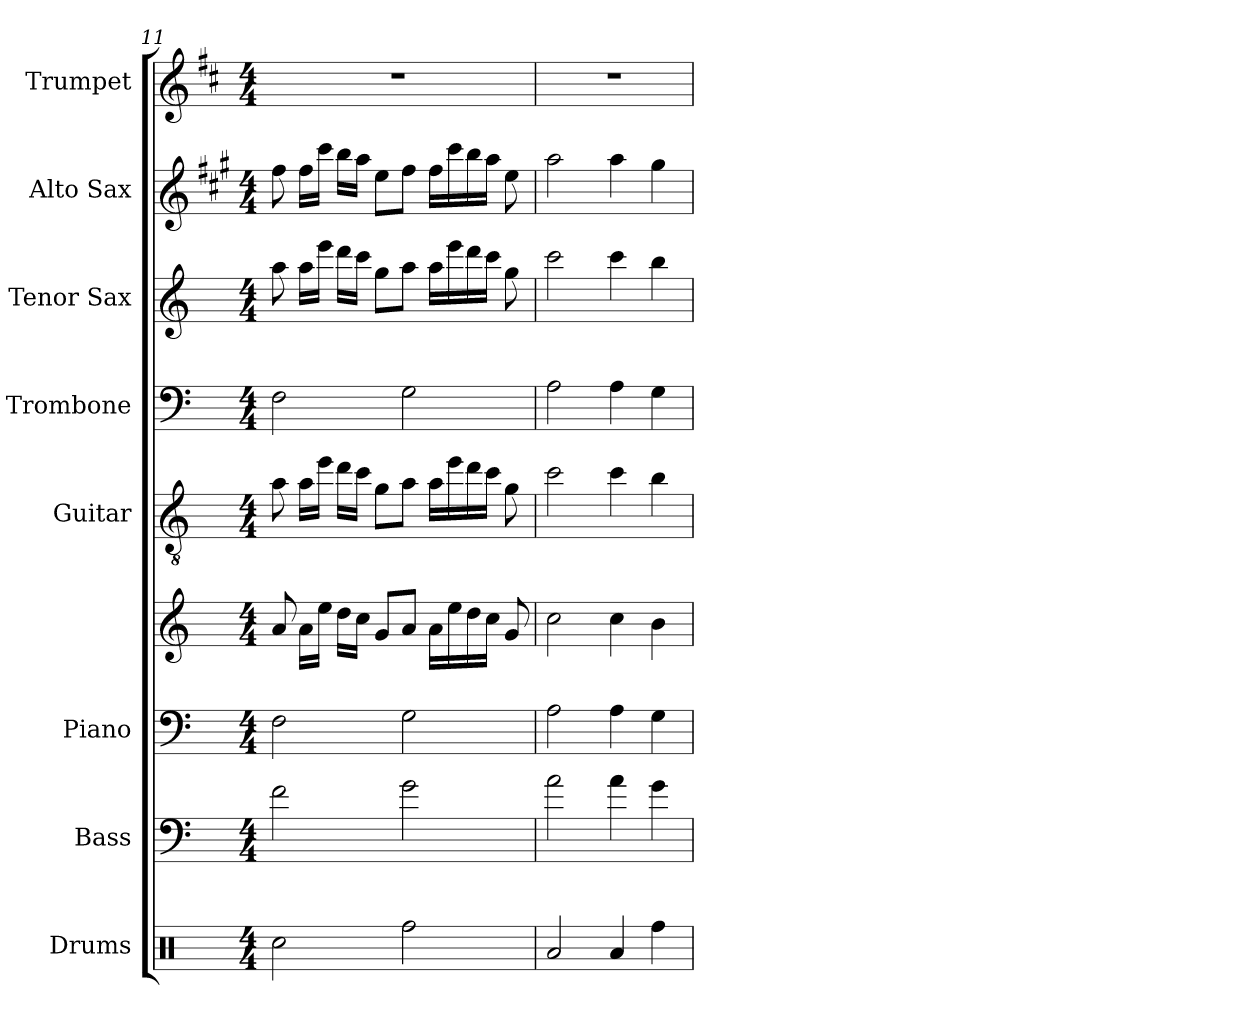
**kern	**kern	**kern	**kern	**kern	**kern	**kern	**kern	**kern
*part8	*part7	*part6	*part6	*part5	*part4	*part3	*part2	*part1
*staff9	*staff8	*staff7	*staff6	*staff5	*staff4	*staff3	*staff2	*staff1
*I"Drums	*I"Bass	*I"Piano	*	*I"Guitar	*I"Trombone	*I"Tenor Sax	*I"Alto Sax	*I"Trumpet
*I'Drums	*I'Bass	*I'Piano	*	*I'Gtr.	*I'Tbn.	*I'Tenor	*I'Alto	*I'Tpt.
*clefX	*clefF4	*clefF4	*clefG2	*clefGv2	*clefF4	*clefG2	*clefG2	*clefG2
*	*ITrd7c12	*	*	*	*	*ITrd8c14	*ITrd5c9	*ITrd1c2
*k[]	*k[]	*k[]	*k[]	*k[]	*k[]	*k[]	*k[]	*k[]
*M4/4	*M4/4	*M4/4	*M4/4	*M4/4	*M4/4	*M4/4	*M4/4	*M4/4
=11	=11	=11	=11	=11	=11	=11	=11	=11
2Rcc\	2F\	2F\	8a/	8a\	2F\	8a\	8a\	1r
.	.	.	16a\LL	16a\LL	.	16a\LL	16a\LL	.
.	.	.	16ee\JJ	16ee\JJ	.	16ee\JJ	16ee\JJ	.
.	.	.	16dd\LL	16dd\LL	.	16dd\LL	16dd\LL	.
.	.	.	16cc\JJ	16cc\JJ	.	16cc\JJ	16cc\JJ	.
.	.	.	8g/L	8g\L	.	8g\L	8g\L	.
2Rff\	2G\	2G\	8a/J	8a\J	2G\	8a\J	8a\J	.
.	.	.	16a\LL	16a\LL	.	16a\LL	16a\LL	.
.	.	.	16ee\	16ee\	.	16ee\	16ee\	.
.	.	.	16dd\	16dd\	.	16dd\	16dd\	.
.	.	.	16cc\JJ	16cc\JJ	.	16cc\JJ	16cc\JJ	.
.	.	.	8g/	8g\	.	8g\	8g\	.
=12	=12	=12	=12	=12	=12	=12	=12	=12
2Ra/	2A\	2A\	2cc\	2cc\	2A\	2cc\	2cc\	1r
4Ra/	4A\	4A\	4cc\	4cc\	4A\	4cc\	4cc\	.
4Rff\	4G\	4G\	4b\	4b\	4G\	4b\	4b\	.
=	=	=	=	=	=	=	=	=
*-	*-	*-	*-	*-	*-	*-	*-	*-
